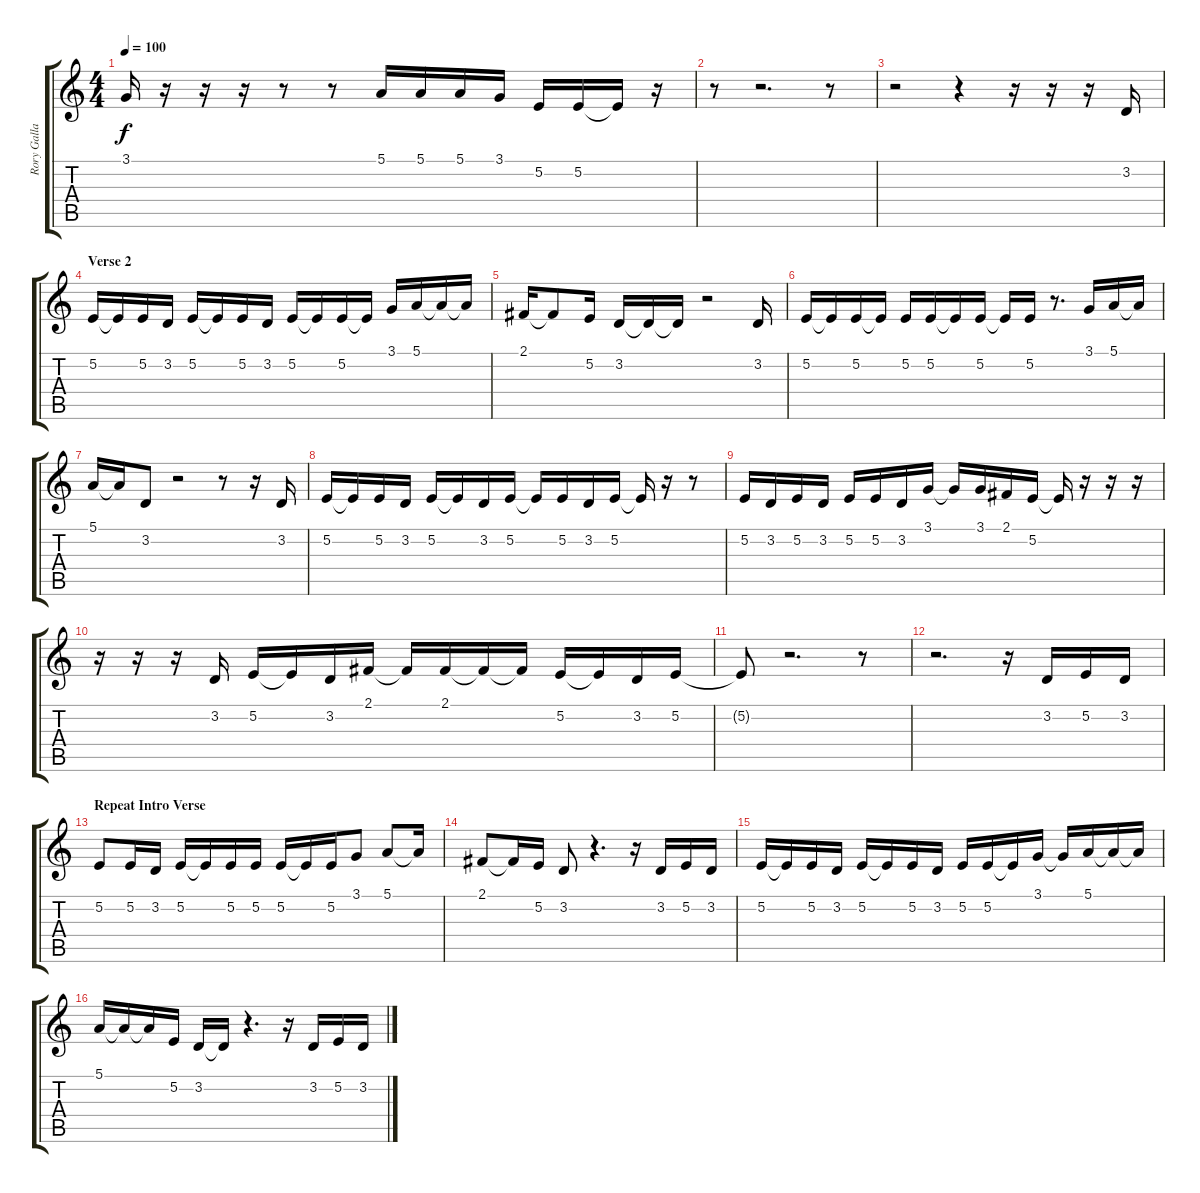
\track ("Rory Gallagher Vocals" "Rory Galla") {instrument altosax}
\staff {score tabs}
\tuning (E4 B3 G3 D3 A2 E2) {hide}
\ts (4 4)
\tempo 100
\clef g2
\ks c
3.1{t}.16{dy f} r.16 r.16 r.16 r.8 r.8 5.1.16 5.1.16 5.1.16 3.1.16 5.2.16 5.2.16 5.2{t}.16 r.16 |
r.8 r.2{d} r.8 |
r.2 r.4 r.16 r.16 r.16 3.2.16 |
\section ("" "Verse 2")
5.2.16 5.2{t}.16 5.2.16 3.2.16 5.2.16 5.2{t}.16 5.2.16 3.2.16 5.2.16 5.2{t}.16 5.2.16 5.2{t}.16 3.1.16 5.1.16 5.1{t}.16 5.1{t}.16 |
2.1.16 2.1{t}.8 5.2.16 3.2.16 3.2{t}.16 3.2{t}.16 r.2 3.2.16 |
5.2.16 5.2{t}.16 5.2.16 5.2{t}.16 5.2.16 5.2.16 5.2{t}.16 5.2.16 5.2{t}.16 5.2.16 r.8{d} 3.1.16 5.1.16 5.1{t}.16 |
5.1.16 5.1{t}.16 3.2.8 r.2 r.8 r.16 3.2.16 |
5.2.16 5.2{t}.16 5.2.16 3.2.16 5.2.16 5.2{t}.16 3.2.16 5.2.16 5.2{t}.16 5.2.16 3.2.16 5.2.16 5.2{t}.16 r.16 r.8 |
5.2.16 3.2.16 5.2.16 3.2.16 5.2.16 5.2.16 3.2.16 3.1.16 3.1{t}.16 3.1.16 2.1.16 5.2.16 5.2{t}.16 r.16 r.16 r.16 |
r.16 r.16 r.16 3.2.16 5.2.16 5.2{t}.16 3.2.16 2.1.16 2.1{t}.16 2.1.16 2.1{t}.16 2.1{t}.16 5.2.16 5.2{t}.16 3.2.16 5.2.16 |
5.2{t}.8 r.2{d} r.8 |
r.2{d} r.16 3.2.16 5.2.16 3.2.16 |
\section ("" "Repeat Intro Verse")
5.2.8 5.2.16 3.2.16 5.2.16 5.2{t}.16 5.2.16 5.2.16 5.2.16 5.2{t}.16 5.2.16 3.1.8 5.1.8 5.1{t}.16 |
2.1.8 2.1{t}.16 5.2.16 3.2.8 r.4{d} r.16 3.2.16 5.2.16 3.2.16 |
5.2.16 5.2{t}.16 5.2.16 3.2.16 5.2.16 5.2{t}.16 5.2.16 3.2.16 5.2.16 5.2.16 5.2{t}.16 3.1.16 3.1{t}.16 5.1.16 5.1{t}.16 5.1{t}.16 |
5.1.16 5.1{t}.16 5.1{t}.16 5.2.16 3.2.16 3.2{t}.16 r.4{d} r.16 3.2.16 5.2.16 3.2.16
